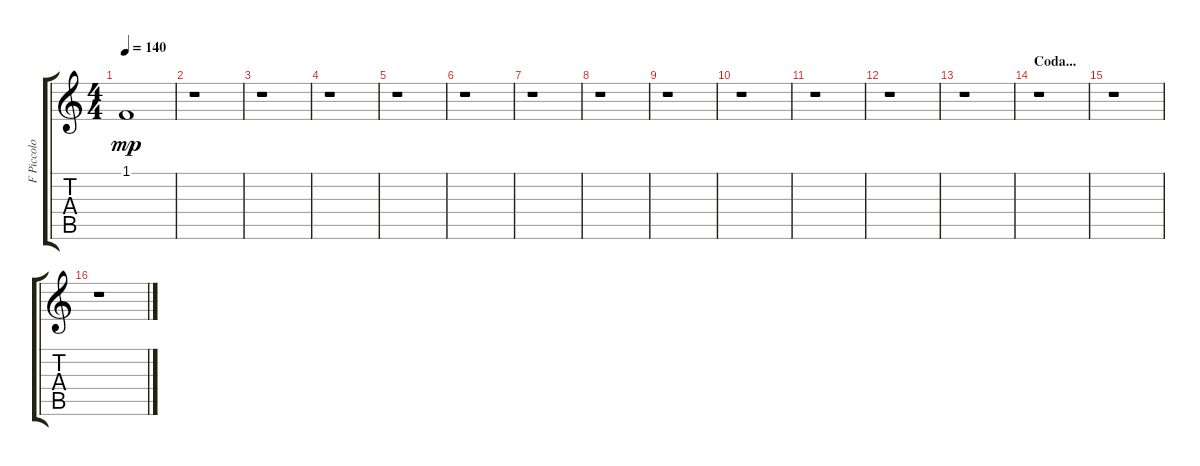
\track ("F Piccolo" "F Piccolo") {instrument piccolo}
\staff {score tabs}
\tuning (E4 B3 G3 D3 A2 E2) {hide}
\ts (4 4)
\tempo 140
\clef g2
\ks c
1.1.1{dy mp} |
r.1 |
r.1 |
r.1 |
r.1 |
r.1 |
r.1 |
r.1 |
r.1 |
r.1 |
r.1 |
r.1 |
r.1 |
\section ("" "Coda...")
r.1 |
r.1 |
r.1
